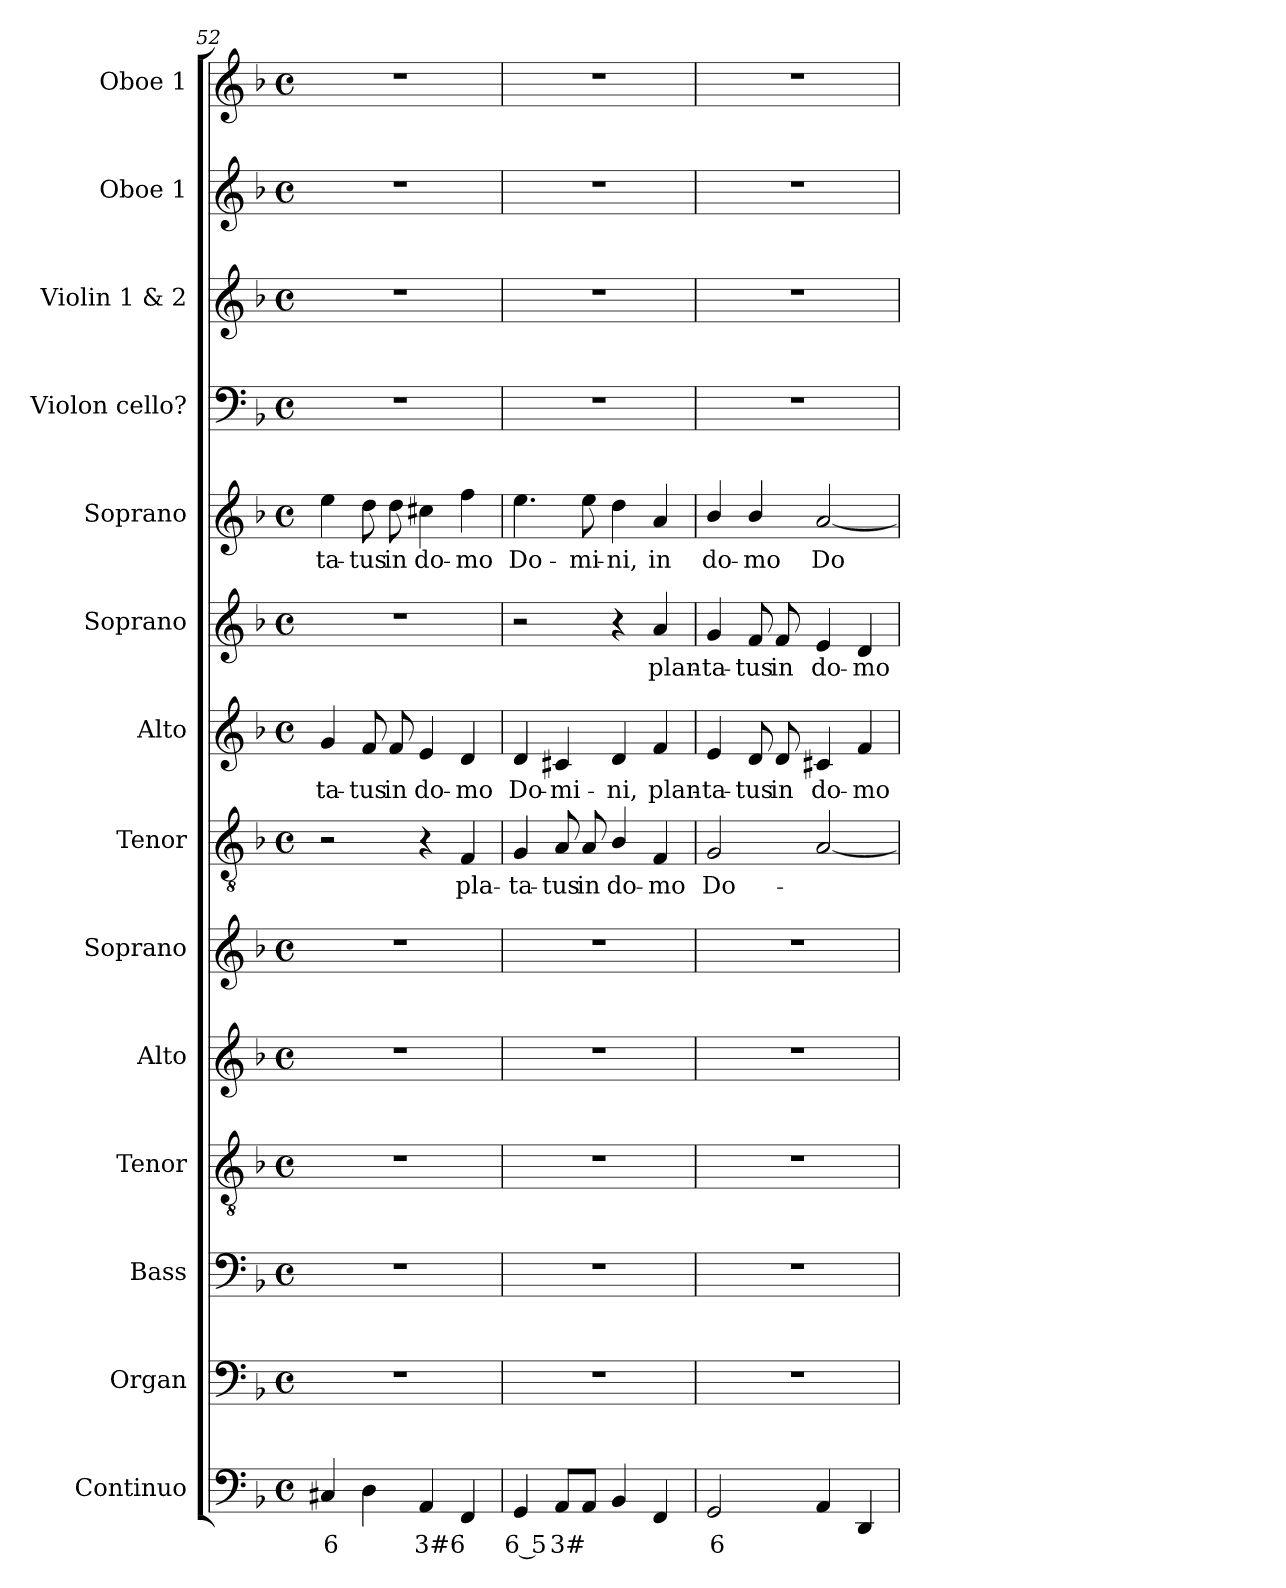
**kern	**text	**kern	**kern	**kern	**kern	**kern	**kern	**text	**kern	**text	**kern	**text	**kern	**text	**kern	**kern	**kern	**kern
*part14	*part14	*part13	*part12	*part11	*part10	*part9	*part8	*part8	*part7	*part7	*part6	*part6	*part5	*part5	*part4	*part3	*part2	*part1
*staff14	*staff14	*staff13	*staff12	*staff11	*staff10	*staff9	*staff8	*staff8	*staff7	*staff7	*staff6	*staff6	*staff5	*staff5	*staff4	*staff3	*staff2	*staff1
*I"Continuo	*	*I"Organ	*I"Bass	*I"Tenor	*I"Alto	*I"Soprano	*I"Tenor	*	*I"Alto	*	*I"Soprano	*	*I"Soprano	*	*I"Violon cello?	*I"Violin 1 & 2	*I"Oboe 1	*I"Oboe 1
*I'Cont.	*	*I'Org.	*I'B.	*I'T.	*I'A.	*I'S.	*I'T.	*	*I'A.	*	*I'S.	*	*I'S.	*	*I'Vc.	*I'Vln. 1 & 2	*I'Ob. 2	*I'Ob. 1
*clefF4	*	*clefF4	*clefF4	*clefGv2	*clefG2	*clefG2	*clefGv2	*	*clefG2	*	*clefG2	*	*clefG2	*	*clefF4	*clefG2	*clefG2	*clefG2
*	*	*	*	*ITrd7c12	*	*	*ITrd7c12	*	*	*	*	*	*	*	*	*	*	*
*k[b-]	*	*k[b-]	*k[b-]	*k[b-]	*k[b-]	*k[b-]	*k[b-]	*	*k[b-]	*	*k[b-]	*	*k[b-]	*	*k[b-]	*k[b-]	*k[b-]	*k[b-]
*F:	*	*F:	*F:	*F:	*F:	*F:	*F:	*	*F:	*	*F:	*	*F:	*	*F:	*F:	*F:	*F:
*M4/4	*	*M4/4	*M4/4	*M4/4	*M4/4	*M4/4	*M4/4	*	*M4/4	*	*M4/4	*	*M4/4	*	*M4/4	*M4/4	*M4/4	*M4/4
*met(c)	*	*met(c)	*met(c)	*met(c)	*met(c)	*met(c)	*met(c)	*	*met(c)	*	*met(c)	*	*met(c)	*	*met(c)	*met(c)	*met(c)	*met(c)
=52	=52	=52	=52	=52	=52	=52	=52	=52	=52	=52	=52	=52	=52	=52	=52	=52	=52	=52
!	!LO:LY:b:color=#000000	!	!	!	!	!	!	!	!	!	!	!	!	!	!	!	!	!
!	!	!	!	!	!	!	!	!	!	!LO:LY:b:color=#000000	!	!	!	!	!	!	!	!
!	!	!	!	!	!	!	!	!	!	!	!	!	!	!LO:LY:b:color=#000000	!	!	!	!
4C#Xi/	6	1r	1r	1r	1r	1r	2r	.	4gi/	-ta-	1r	.	4eei\	-ta-	1r	1r	1r	1r
!	!	!	!	!	!	!	!	!	!	!LO:LY:b:color=#000000	!	!	!	!	!	!	!	!
!	!	!	!	!	!	!	!	!	!	!	!	!	!	!LO:LY:b:color=#000000	!	!	!	!
4Di\	.	.	.	.	.	.	.	.	8fi/	-tus	.	.	8ddi\	-tus	.	.	.	.
!	!	!	!	!	!	!	!	!	!	!LO:LY:b:color=#000000	!	!	!	!	!	!	!	!
!	!	!	!	!	!	!	!	!	!	!	!	!	!	!LO:LY:b:color=#000000	!	!	!	!
.	.	.	.	.	.	.	.	.	8fi/	in	.	.	8ddi\	in	.	.	.	.
!	!LO:LY:b:color=#000000	!	!	!	!	!	!	!	!	!	!	!	!	!	!	!	!	!
!	!	!	!	!	!	!	!	!	!	!LO:LY:b:color=#000000	!	!	!	!	!	!	!	!
!	!	!	!	!	!	!	!	!	!	!	!	!	!	!LO:LY:b:color=#000000	!	!	!	!
4AAi/	3#6	.	.	.	.	.	4r	.	4ei/	do-	.	.	4cc#Xi\	do-	.	.	.	.
!	!	!	!	!	!	!	!	!LO:LY:b:color=#000000	!	!	!	!	!	!	!	!	!	!
!	!	!	!	!	!	!	!	!	!	!LO:LY:b:color=#000000	!	!	!	!	!	!	!	!
!	!	!	!	!	!	!	!	!	!	!	!	!	!	!LO:LY:b:color=#000000	!	!	!	!
4FFi/	.	.	.	.	.	.	4FFi/	pla-	4di/	-mo	.	.	4ffi\	-mo	.	.	.	.
=53	=53	=53	=53	=53	=53	=53	=53	=53	=53	=53	=53	=53	=53	=53	=53	=53	=53	=53
!	!LO:LY:b:color=#000000	!	!	!	!	!	!	!	!	!	!	!	!	!	!	!	!	!
!	!	!	!	!	!	!	!	!LO:LY:b:color=#000000	!	!	!	!	!	!	!	!	!	!
!	!	!	!	!	!	!	!	!	!	!LO:LY:b:color=#000000	!	!	!	!	!	!	!	!
!	!	!	!	!	!	!	!	!	!	!	!	!	!	!LO:LY:b:color=#000000	!	!	!	!
4GGi/	6 5	1r	1r	1r	1r	1r	4GGi/	-ta-	4di/	Do-	2r	.	4.eei\	Do-	1r	1r	1r	1r
!	!LO:LY:b:color=#000000	!	!	!	!	!	!	!	!	!	!	!	!	!	!	!	!	!
!	!	!	!	!	!	!	!	!LO:LY:b:color=#000000	!	!	!	!	!	!	!	!	!	!
!	!	!	!	!	!	!	!	!	!	!LO:LY:b:color=#000000	!	!	!	!	!	!	!	!
8AAi/L	3#	.	.	.	.	.	8AAi/	-tus	4c#Xi/	-mi-	.	.	.	.	.	.	.	.
!	!	!	!	!	!	!	!	!LO:LY:b:color=#000000	!	!	!	!	!	!	!	!	!	!
!	!	!	!	!	!	!	!	!	!	!	!	!	!	!LO:LY:b:color=#000000	!	!	!	!
8AAi/J	.	.	.	.	.	.	8AAi/	in	.	.	.	.	8eei\	-mi-	.	.	.	.
!	!	!	!	!	!	!	!	!LO:LY:b:color=#000000	!	!	!	!	!	!	!	!	!	!
!	!	!	!	!	!	!	!	!	!	!LO:LY:b:color=#000000	!	!	!	!	!	!	!	!
!	!	!	!	!	!	!	!	!	!	!	!	!	!	!LO:LY:b:color=#000000	!	!	!	!
4BB-i/	.	.	.	.	.	.	4BB-i/	do-	4di/	-ni,	4r	.	4ddi\	-ni,	.	.	.	.
!	!	!	!	!	!	!	!	!LO:LY:b:color=#000000	!	!	!	!	!	!	!	!	!	!
!	!	!	!	!	!	!	!	!	!	!LO:LY:b:color=#000000	!	!	!	!	!	!	!	!
!	!	!	!	!	!	!	!	!	!	!	!	!LO:LY:b:color=#000000	!	!	!	!	!	!
!	!	!	!	!	!	!	!	!	!	!	!	!	!	!LO:LY:b:color=#000000	!	!	!	!
4FFi/	.	.	.	.	.	.	4FFi/	-mo	4fi/	plan-	4ai/	plan-	4ai/	in	.	.	.	.
=54	=54	=54	=54	=54	=54	=54	=54	=54	=54	=54	=54	=54	=54	=54	=54	=54	=54	=54
!	!LO:LY:b:color=#000000	!	!	!	!	!	!	!	!	!	!	!	!	!	!	!	!	!
!	!	!	!	!	!	!	!	!LO:LY:b:color=#000000	!	!	!	!	!	!	!	!	!	!
!	!	!	!	!	!	!	!	!	!	!LO:LY:b:color=#000000	!	!	!	!	!	!	!	!
!	!	!	!	!	!	!	!	!	!	!	!	!LO:LY:b:color=#000000	!	!	!	!	!	!
!	!	!	!	!	!	!	!	!	!	!	!	!	!	!LO:LY:b:color=#000000	!	!	!	!
2GGi/	6	1r	1r	1r	1r	1r	2GGi/	Do-	4ei/	-ta-	4gi/	-ta-	4b-i/	do-	1r	1r	1r	1r
!	!	!	!	!	!	!	!	!	!	!LO:LY:b:color=#000000	!	!	!	!	!	!	!	!
!	!	!	!	!	!	!	!	!	!	!	!	!LO:LY:b:color=#000000	!	!	!	!	!	!
!	!	!	!	!	!	!	!	!	!	!	!	!	!	!LO:LY:b:color=#000000	!	!	!	!
.	.	.	.	.	.	.	.	.	8di/	-tus	8fi/	-tus	4b-i/	-mo	.	.	.	.
!	!	!	!	!	!	!	!	!	!	!LO:LY:b:color=#000000	!	!	!	!	!	!	!	!
!	!	!	!	!	!	!	!	!	!	!	!	!LO:LY:b:color=#000000	!	!	!	!	!	!
.	.	.	.	.	.	.	.	.	8di/	in	8fi/	in	.	.	.	.	.	.
!	!	!	!	!	!	!	!	!	!	!LO:LY:b:color=#000000	!	!	!	!	!	!	!	!
!	!	!	!	!	!	!	!	!	!	!	!	!LO:LY:b:color=#000000	!	!	!	!	!	!
!	!	!	!	!	!	!	!	!	!	!	!	!	!	!LO:LY:b:color=#000000	!	!	!	!
4AAi/	.	.	.	.	.	.	[2AAi/	.	4c#Xi/	do-	4ei/	do-	[2ai/	Do-	.	.	.	.
!	!	!	!	!	!	!	!	!	!	!LO:LY:b:color=#000000	!	!	!	!	!	!	!	!
!	!	!	!	!	!	!	!	!	!	!	!	!LO:LY:b:color=#000000	!	!	!	!	!	!
4DDi/	.	.	.	.	.	.	.	.	4fi/	-mo	4di/	-mo	.	.	.	.	.	.
=	=	=	=	=	=	=	=	=	=	=	=	=	=	=	=	=	=	=
*-	*-	*-	*-	*-	*-	*-	*-	*-	*-	*-	*-	*-	*-	*-	*-	*-	*-	*-
